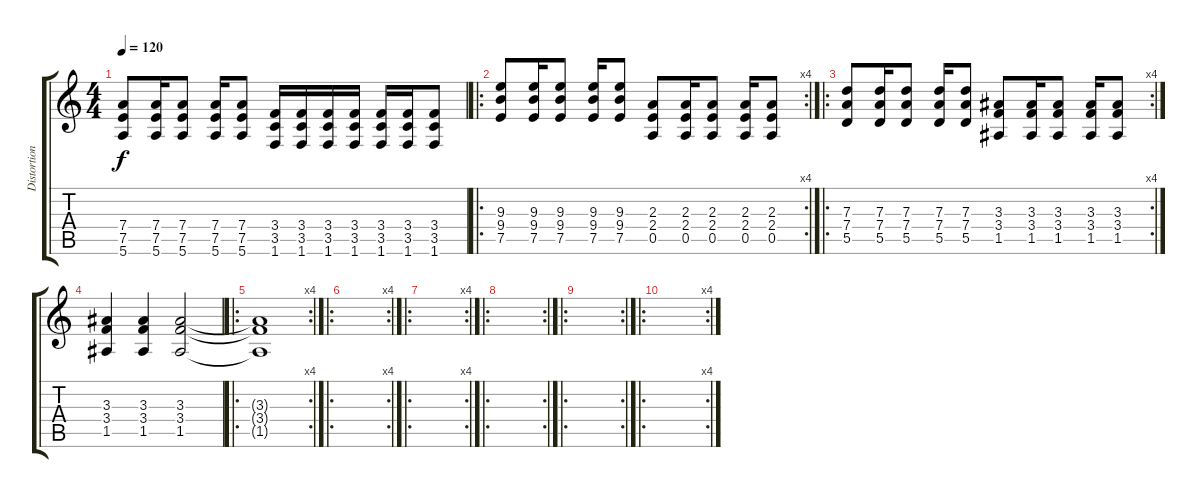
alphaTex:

\track ("Distortion Electric Guitar" "Distortion") {instrument distortionguitar}
\staff {score tabs}
\tuning (E4 B3 G3 D3 A2 E2) {hide}
\ts (4 4)
\tempo 120
\clef g2
\ks c
(7.4 7.5 5.6).8{dy f} (7.4 7.5 5.6).16 (7.4 7.5 5.6).8 (7.4 7.5 5.6).16 (7.4 7.5 5.6).8 (3.4 3.5 1.6).16 (3.4 3.5 1.6).16 (3.4 3.5 1.6).16 (3.4 3.5 1.6).16 (3.4 3.5 1.6).16 (3.4 3.5 1.6).16 (3.4 3.5 1.6).8 |
\ro
\rc 4
(9.3 9.4 7.5).8 (9.3 9.4 7.5).16 (9.3 9.4 7.5).8 (9.3 9.4 7.5).16 (9.3 9.4 7.5).8 (2.3 2.4 0.5).8 (2.3 2.4 0.5).16 (2.3 2.4 0.5).8 (2.3 2.4 0.5).16 (2.3 2.4 0.5).8 |
\ro
\rc 4
(7.3 7.4 5.5).8 (7.3 7.4 5.5).16 (7.3 7.4 5.5).8 (7.3 7.4 5.5).16 (7.3 7.4 5.5).8 (3.3 3.4 1.5).8 (3.3 3.4 1.5).16 (3.3 3.4 1.5).8 (3.3 3.4 1.5).16 (3.3 3.4 1.5).8 |
(3.3 3.4 1.5).4 (3.3 3.4 1.5).4 (3.3 3.4 1.5).2 |
\ro
\rc 4
(3.3{t} 3.4{t} 1.5{t}).1 |
\ro
\rc 4
|
\ro
\rc 4
|
\ro
\rc 2
|
\ro
\rc 2
|
\ro
\rc 4
